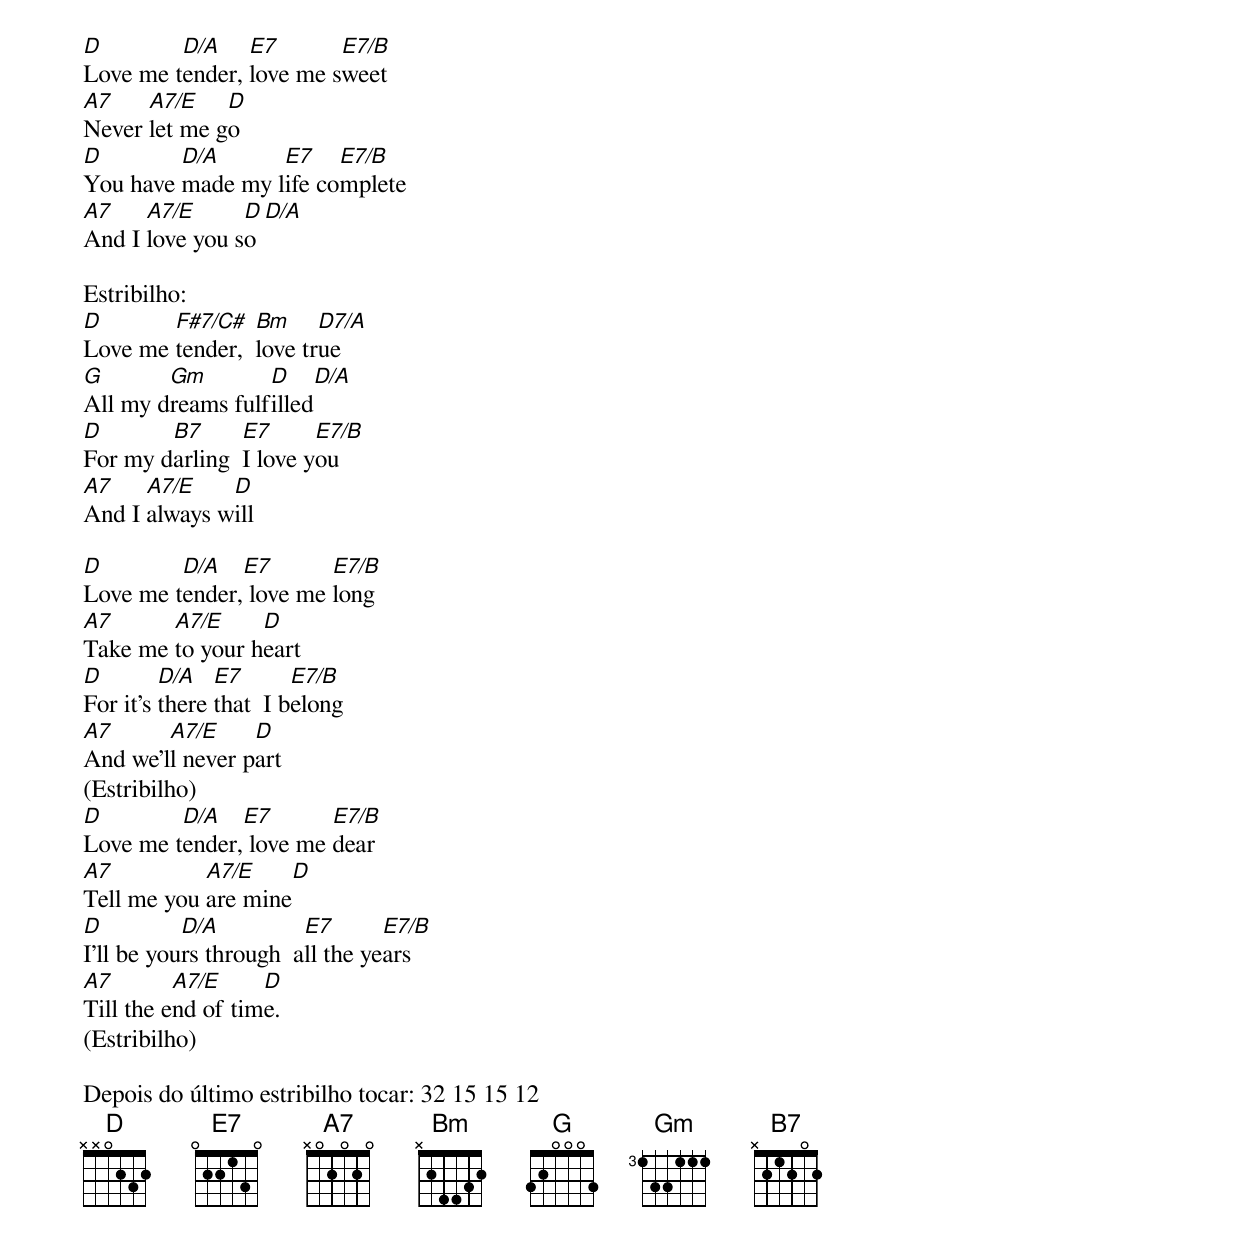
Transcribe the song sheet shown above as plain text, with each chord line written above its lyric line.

D        D/A    E7       E7/B
Love me tender, love me sweet
A7    A7/E    D
Never let me go
D        D/A      E7    E7/B
You have made my life complete
A7    A7/E      D  D/A
And I love you so

Estribilho:
D       F#7/C#   Bm     D7/A
Love me tender,  love true
G       Gm        D        D/A
All my dreams fulfilled
D       B7      E7      E7/B
For my darling  I love you
A7    A7/E    D
And I always will

D        D/A   E7       E7/B
Love me tender, love me long
A7      A7/E     D
Take me to your heart
D        D/A   E7       E7/B
For it's there that  I belong
A7      A7/E     D
And we'll never part
(Estribilho)
D        D/A   E7       E7/B
Love me tender, love me dear
A7          A7/E     D
Tell me you are mine
D          D/A          E7       E7/B
I'll be yours through  all the years
A7        A7/E     D
Till the end of time.
(Estribilho)

Depois do último estribilho tocar: 32 15 15 12
